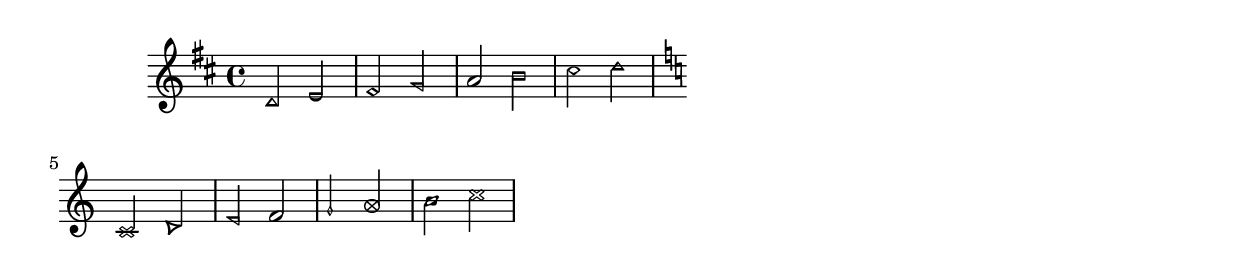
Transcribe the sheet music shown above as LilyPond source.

%% Do not edit this file; it is auto-generated from LSR http://lsr.dsi.unimi.it
%% This file is in the public domain.

\version "2.11.62"

\header {
  lsrtags = "pitches, editorial-annotations"


  doctitlees = "Aplicar estilos de cabeza según la nota de la escala"
  texidoces = "
La propiedad @code{shapeNoteStyles} se puede usar para definir varios
estilos de cabezas de nota para cada grado de la escala (según esté
establecido por la armadura o por la propiedad @q{tonic}).  Esta propiedad
requiere un conjunto de símbolos, que pueden ser puramente arbitrarios (se
permiten expresiones geométricas como @code{triangle}, triángulo,
@code{cross}, aspas, y @code{xcircle}, círculo con aspas) o basados en una
antigua tradición americana de grabado (ciertos nombres de nota latinos
trambién se permiten).

Dicho esto, para imitar antiguos cancioneros americanos, existen varios
estilos predefinidos de cabezas de nota disponibles a través de
instrucciones de abreviatura como @code{\\aikenHeads} o
@code{\\sacredHarpHeads}.

Este ejemplo muestra distintas formas de obtener cabezas de notas con forma,
y muestra la capacidad de transportar una melodía sin perder la
correspondencia entre las funciones armónicas y los estilos de cabezas de
nota.
"


  doctitlede = "Notenkopfstile besierend auf der Tonleiterstufe erstellen"
  texidocde = "
Die @code{shapeNoteStyles}-(NotenFormenStile)-Eigenschaft kann benutzt
werden, um verschiedene Notenstile für jeden Schritt der Tonleiter
zudefinieren (vorgegeben von der Tonart oder der @q{tonic}
(Tonika)-Eigenschaft.  Diese Eigenschaft braucht eine Anzahl von Symbolen,
welche beliebig sein können (geometrische Ausdrücke wie @code{triangle}
(Dreieck), @code{cross} (Kreuz) und @code{xcircle} (X-Kreis) sind erlaubt)
oder basierend auf einer alten amerikanischen Notensatztradition (einige
lateinische Notenbezeichnungen sind auch erlaubt).

Um alte amerikanische Liederbücher zu imitieren, gibt es einige
vordefinierte Notenstile wie etwa @code{\\aikenHeads} (im Stil von Aiken)
oder @code{\\sacredHarpHeads} (im Stil der Sacred-Harp-Tradition).

Dieses Beispiel zeigt, wie man unterschiedlich geformte Noten erhält und
eine Melodie transponieren kann, ohne dass das Verhältnis zwischen den
harmonischen Funktionen und dem Notenstil verloren geht.
"


  doctitle = "Applying note head styles depending on the step of the scale"
  texidoc = "
The @code{shapeNoteStyles} property can be used to define various note head
styles for each step of the scale (as set by the key signature or the
@q{tonic} property).  This property requires a set of symbols, which can be
arbitrary (geometrical expressions such as @code{triangle}, @code{cross},
and @code{xcircle} are allowed) or based on old American engraving tradition
(some latin note names are also allowed).

That said, to imitate old American song books, there are several predefined
note head styles available through shortcut commands such as
@code{\\aikenHeads} or @code{\\sacredHarpHeads}.

This example shows different ways to obtain shape note heads, and
demonstrates the ability to transpose a melody without losing the
correspondence between harmonic functions and note head styles.
"
} % begin verbatim

\layout { ragged-right = ##t }

fragment = {
  \key c \major
  c2 d
  e2 f
  g2 a
  b2 c
}

\score {
  \new Staff {
    \transpose c d 
    \relative c' {
      \set shapeNoteStyles = #'#(do re mi fa
                                 #f la ti)
      \fragment
    }

    \break
    
    \relative c' {
      \set shapeNoteStyles = #'#(cross triangle fa #f
                                 mensural xcircle diamond)
      \fragment
    }
  }
}
